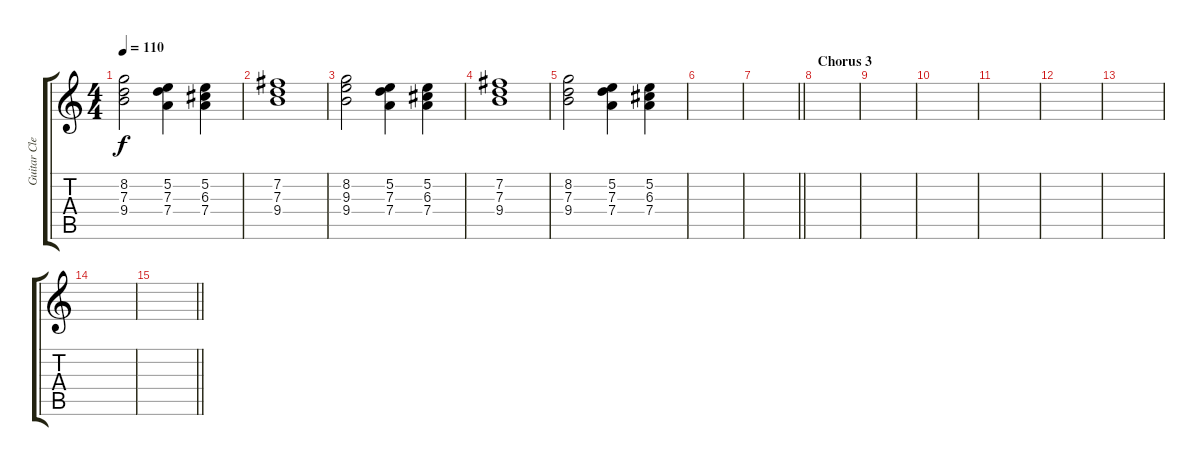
\track ("Guitar Clean" "Guitar Cle") {instrument electricguitarclean}
\staff {score tabs}
\tuning (E4 B3 G3 D3 A2 E2) {hide}
\ts (4 4)
\tempo 110
\clef g2
\ks c
(8.2 7.3 9.4).2{dy f} (5.2 7.3 7.4).4 (5.2 6.3 7.4).4 |
(7.2 7.3 9.4).1 |
(8.2 9.3 9.4).2 (5.2 7.3 7.4).4 (5.2 6.3 7.4).4 |
(7.2 7.3 9.4).1 |
(8.2 7.3 9.4).2 (5.2 7.3 7.4).4 (5.2 6.3 7.4).4 |
|
\barLineRight lightlight
|
\section ("" "Chorus 3")
|
|
|
|
|
|
|
\barLineRight lightlight
